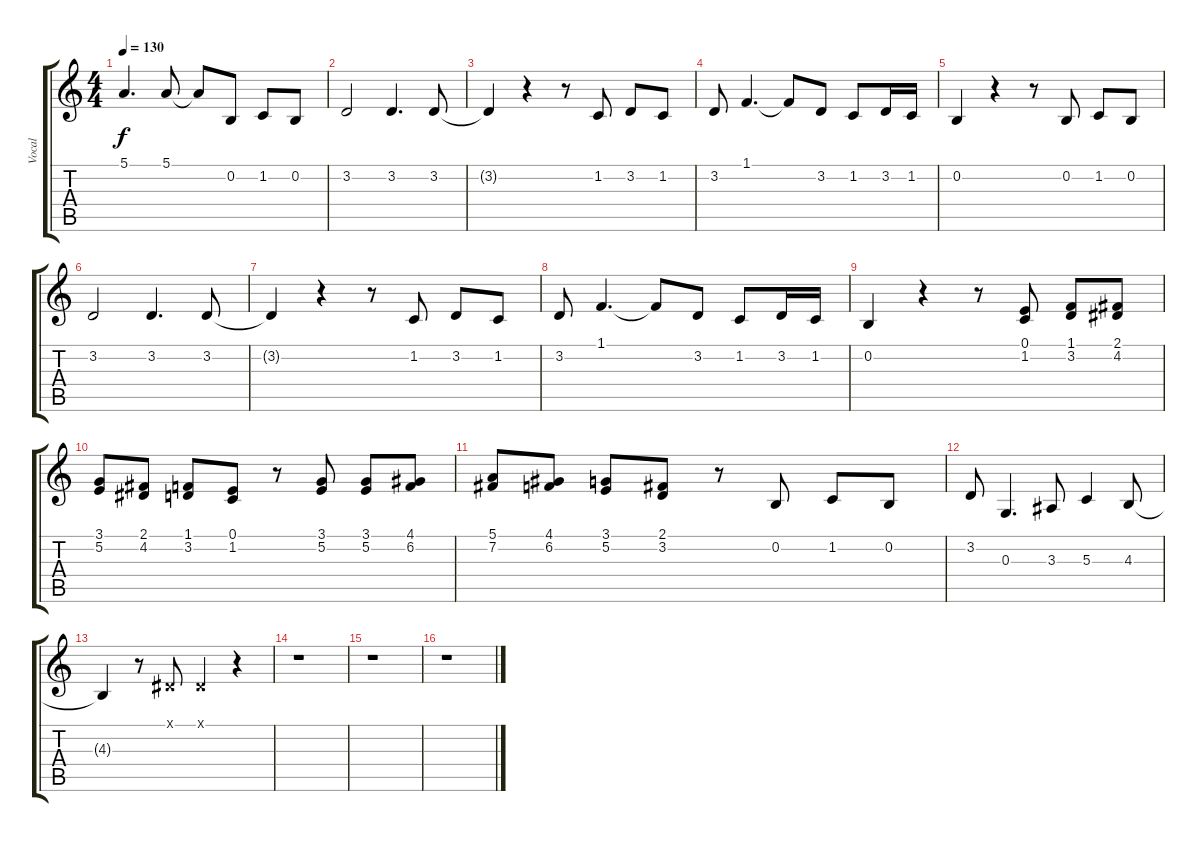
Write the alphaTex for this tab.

\track ("Vocal" "Vocal") {instrument lead5charang}
\staff {score tabs}
\tuning (E4 B3 G3 D3 A2 E2) {hide}
\ts (4 4)
\tempo 130
\clef g2
\ks c
5.1.4{d dy f} 5.1.8 5.1{t}.8 0.2.8 1.2.8 0.2.8 |
3.2.2 3.2.4{d} 3.2.8 |
3.2{t}.4 r.4 r.8 1.2.8 3.2.8 1.2.8 |
3.2.8 1.1.4{d} 1.1{t}.8 3.2.8 1.2.8 3.2.16 1.2.16 |
0.2.4 r.4 r.8 0.2.8 1.2.8 0.2.8 |
3.2.2 3.2.4{d} 3.2.8 |
3.2{t}.4 r.4 r.8 1.2.8 3.2.8 1.2.8 |
3.2.8 1.1.4{d} 1.1{t}.8 3.2.8 1.2.8 3.2.16 1.2.16 |
0.2.4 r.4 r.8 (0.1 1.2).8 (1.1 3.2).8 (2.1 4.2).8 |
(3.1 5.2).8 (2.1 4.2).8 (1.1 3.2).8 (0.1 1.2).8 r.8 (3.1 5.2).8 (3.1 5.2).8 (4.1 6.2).8 |
(5.1 7.2).8 (4.1 6.2).8 (3.1 5.2).8 (2.1 3.2).8 r.8 0.2.8 1.2.8 0.2.8 |
3.2.8 0.3.4{d} 3.3.8 5.3.4 4.3.8 |
4.3{t}.4 r.8 -1.1{x}.8 -1.1{x}.4 r.4 |
r.1 |
r.1 |
r.1
